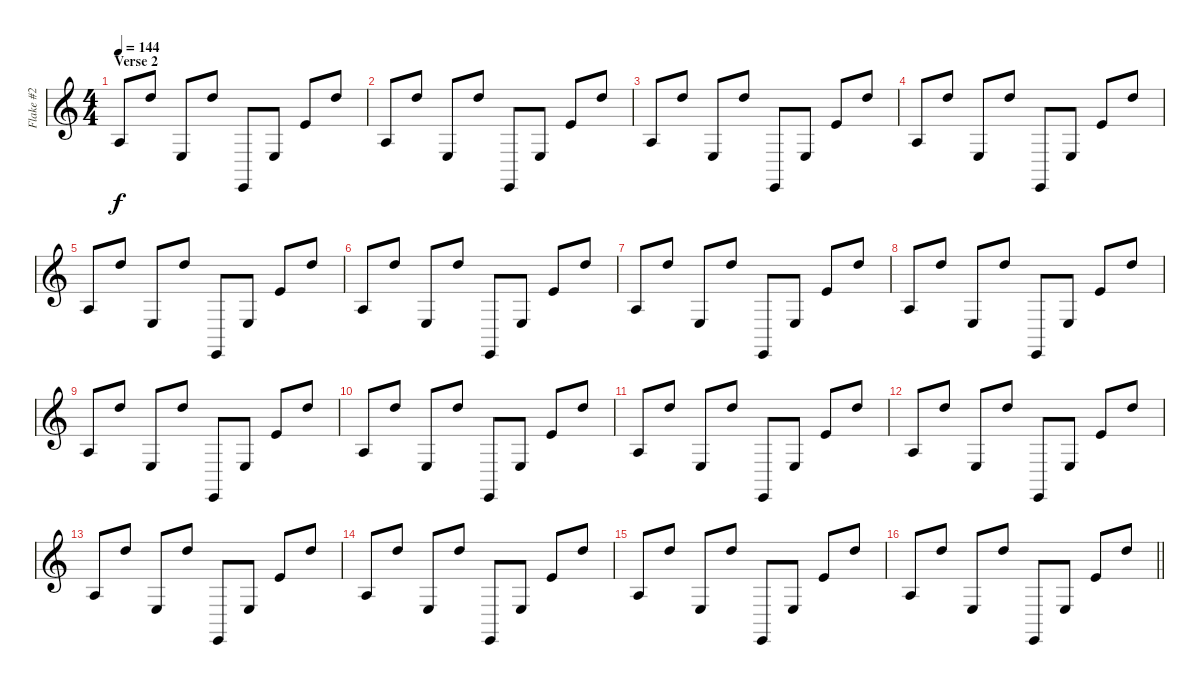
\track ("Flake #2" "Flake #2") {instrument woodblock}
\staff {score}
\tuning (E4 B3 G3 D3 A2 E2) {hide}
\ts (4 4)
\section ("" "Verse 2")
\tempo 144
\clef g2
\ks c
2.3.8{dy f} 10.1.8 2.4.8 10.1.8 0.6.8 2.4.8 5.2.8 10.1.8 |
2.3.8 10.1.8 2.4.8 10.1.8 0.6.8 2.4.8 5.2.8 10.1.8 |
2.3.8 10.1.8 2.4.8 10.1.8 0.6.8 2.4.8 5.2.8 10.1.8 |
2.3.8 10.1.8 2.4.8 10.1.8 0.6.8 2.4.8 5.2.8 10.1.8 |
2.3.8 10.1.8 2.4.8 10.1.8 0.6.8 2.4.8 5.2.8 10.1.8 |
2.3.8 10.1.8 2.4.8 10.1.8 0.6.8 2.4.8 5.2.8 10.1.8 |
2.3.8 10.1.8 2.4.8 10.1.8 0.6.8 2.4.8 5.2.8 10.1.8 |
2.3.8 10.1.8 2.4.8 10.1.8 0.6.8 2.4.8 5.2.8 10.1.8 |
2.3.8 10.1.8 2.4.8 10.1.8 0.6.8 2.4.8 5.2.8 10.1.8 |
2.3.8 10.1.8 2.4.8 10.1.8 0.6.8 2.4.8 5.2.8 10.1.8 |
2.3.8 10.1.8 2.4.8 10.1.8 0.6.8 2.4.8 5.2.8 10.1.8 |
2.3.8 10.1.8 2.4.8 10.1.8 0.6.8 2.4.8 5.2.8 10.1.8 |
2.3.8 10.1.8 2.4.8 10.1.8 0.6.8 2.4.8 5.2.8 10.1.8 |
2.3.8 10.1.8 2.4.8 10.1.8 0.6.8 2.4.8 5.2.8 10.1.8 |
2.3.8 10.1.8 2.4.8 10.1.8 0.6.8 2.4.8 5.2.8 10.1.8 |
\barLineRight lightlight
2.3.8 10.1.8 2.4.8 10.1.8 0.6.8 2.4.8 5.2.8 10.1.8
